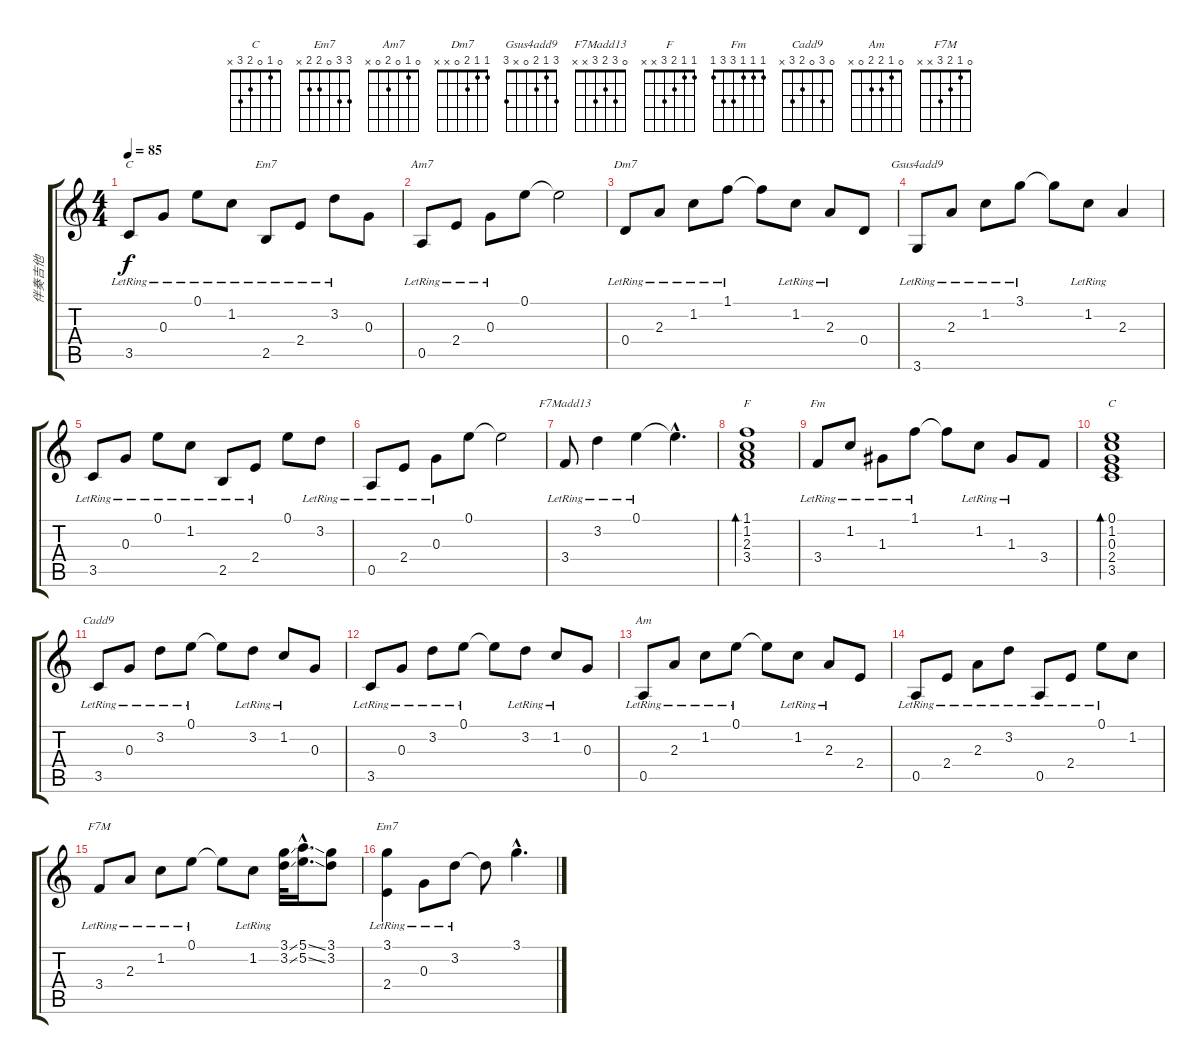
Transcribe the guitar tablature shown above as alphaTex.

\track ("伴奏吉他" "伴奏吉他") {instrument acousticguitarnylon}
\staff {score tabs}
\tuning (E4 B3 G3 D3 A2 E2) {hide}
\chord ("C" 0 1 0 2 3 3)
\chord ("Em7" 0 3 0 2 2 0)
\chord ("Am7" 0 1 0 2 0 x)
\chord ("Dm7" 1 1 2 0 x x)
\chord ("Gsus4add9" 3 1 2 0 x 3)
\chord ("F7Madd13" 0 3 2 3 x x)
\chord ("F" 1 1 2 3 x x)
\chord ("Fm" 1 1 1 3 3 1)
\chord ("C" 0 1 0 2 3 x)
\chord ("Cadd9" 0 3 0 2 3 x)
\chord ("Am" 0 1 2 2 0 x)
\chord ("F7M" 0 1 2 3 x x)
\chord ("Em7" 3 3 0 2 2 x)
\ts (4 4)
\tempo 85
\clef g2
\ks c
3.5{lr}.8{ch "C" dy f} 0.3{lr}.8 0.1{lr}.8 1.2{lr}.8 2.5{lr}.8{ch "Em7"} 2.4{lr}.8 3.2{lr}.8 0.3.8 |
0.5{lr}.8{ch "Am7"} 2.4{lr}.8 0.3{lr}.8 0.1.8 0.1{t}.2 |
0.4{lr}.8{ch "Dm7"} 2.3{lr}.8 1.2{lr}.8 1.1{lr}.8 1.1{t}.8 1.2{lr}.8 2.3{lr}.8 0.4.8 |
3.6{lr}.8{ch "Gsus4add9"} 2.3{lr}.8 1.2{lr}.8 3.1{lr}.8 3.1{t}.8 1.2{lr}.8 2.3.4 |
3.5{lr}.8 0.3{lr}.8 0.1{lr}.8 1.2{lr}.8 2.5{lr}.8 2.4{lr}.8 0.1.8 3.2{lr}.8 |
0.5{lr}.8 2.4{lr}.8 0.3{lr}.8 0.1.8 0.1{t}.2 |
3.4{lr}.8{ch "F7Madd13"} 3.2{lr}.4 0.1{lr}.4 0.1{hac t}.4{d} |
(1.1 1.2 2.3 3.4).1{bd 120 ch "F"} |
3.4{lr}.8{ch "Fm"} 1.2{lr}.8 1.3{lr}.8 1.1{lr}.8 1.1{t}.8 1.2{lr}.8 1.3{lr}.8 3.4.8 |
(0.1 1.2 0.3 2.4 3.5).1{bd 120 ch "C"} |
3.5{lr}.8{ch "Cadd9"} 0.3{lr}.8 3.2{lr}.8 0.1{lr}.8 0.1{t}.8 3.2{lr}.8 1.2{lr}.8 0.3.8 |
3.5{lr}.8 0.3{lr}.8 3.2{lr}.8 0.1{lr}.8 0.1{t}.8 3.2{lr}.8 1.2{lr}.8 0.3.8 |
0.5{lr}.8{ch "Am"} 2.3{lr}.8 1.2{lr}.8 0.1{lr}.8 0.1{t}.8 1.2{lr}.8 2.3{lr}.8 2.4.8 |
0.5{lr}.8 2.4{lr}.8 2.3{lr}.8 3.2{lr}.8 0.5{lr}.8 2.4{lr}.8 0.1{lr}.8 1.2.8 |
3.4{lr}.8{ch "F7M"} 2.3{lr}.8 1.2{lr}.8 0.1{lr}.8 0.1{t}.8 1.2{lr}.8 (3.1{ss} 3.2{ss}).32 (5.1{ss hac} 5.2{ss hac}).16{d} (3.1 3.2).8 |
(3.1{lr} 2.4{lr}).4{ch "Em7"} 0.3{lr}.8 3.2{lr}.8 3.2{t}.8 3.1{hac}.4{d}
